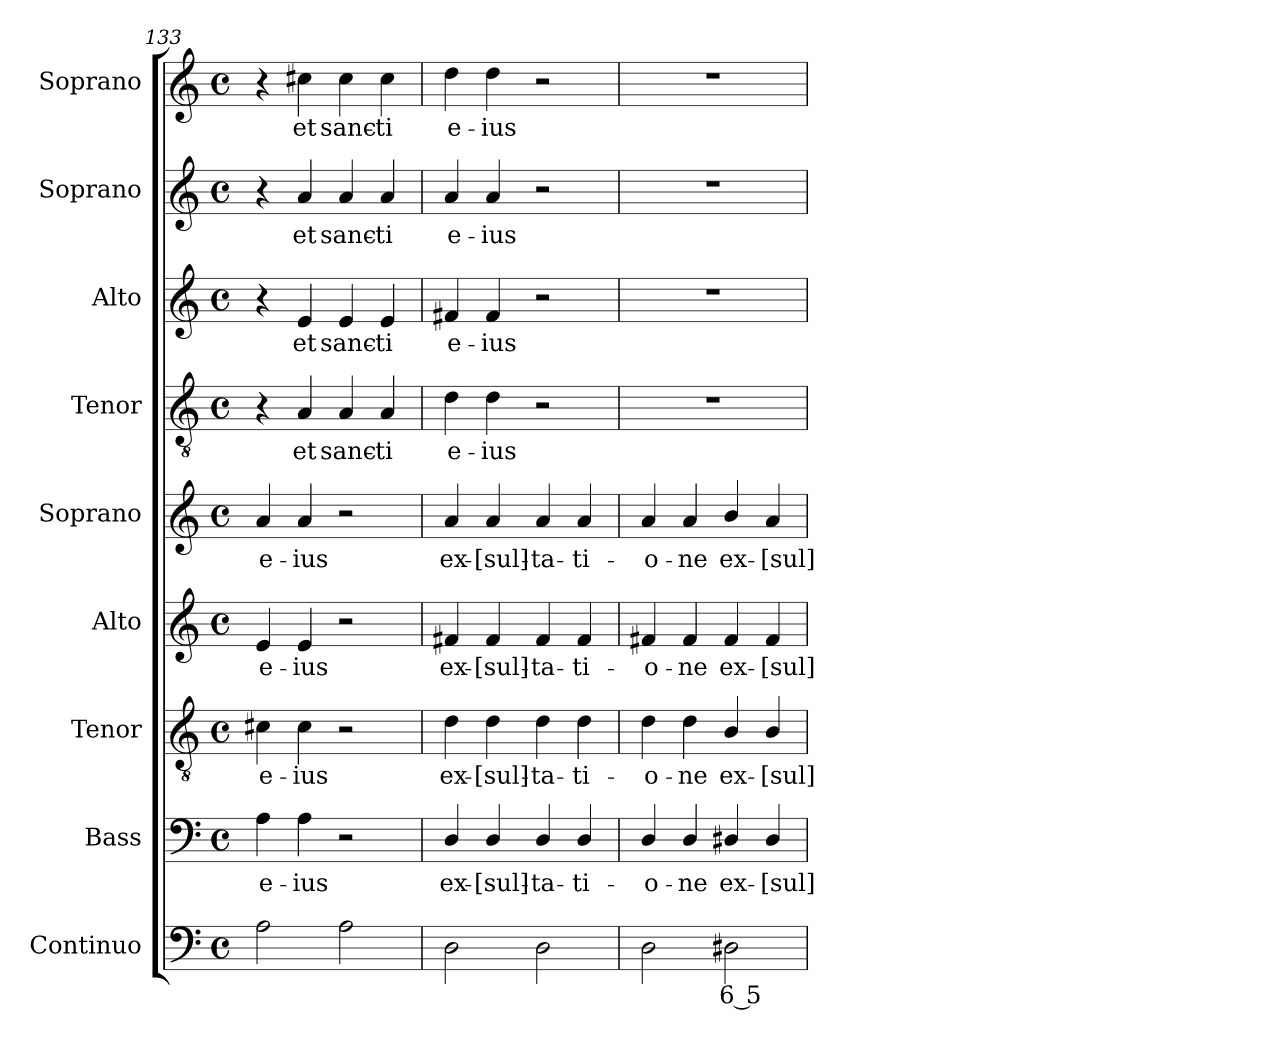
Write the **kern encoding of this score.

**kern	**text	**kern	**text	**kern	**text	**kern	**text	**kern	**text	**kern	**text	**kern	**text	**kern	**text	**kern	**text
*part9	*part9	*part8	*part8	*part7	*part7	*part6	*part6	*part5	*part5	*part4	*part4	*part3	*part3	*part2	*part2	*part1	*part1
*staff9	*staff9	*staff8	*staff8	*staff7	*staff7	*staff6	*staff6	*staff5	*staff5	*staff4	*staff4	*staff3	*staff3	*staff2	*staff2	*staff1	*staff1
*I"Continuo	*	*I"Bass	*	*I"Tenor	*	*I"Alto	*	*I"Soprano	*	*I"Tenor	*	*I"Alto	*	*I"Soprano	*	*I"Soprano	*
*I'Cont.	*	*I'B.	*	*I'T.	*	*I'A.	*	*I'S.	*	*I'T.	*	*I'A.	*	*I'S.	*	*I'S.	*
*clefF4	*	*clefF4	*	*clefGv2	*	*clefG2	*	*clefG2	*	*clefGv2	*	*clefG2	*	*clefG2	*	*clefG2	*
*	*	*	*	*ITrd7c12	*	*	*	*	*	*ITrd7c12	*	*	*	*	*	*	*
*k[]	*	*k[]	*	*k[]	*	*k[]	*	*k[]	*	*k[]	*	*k[]	*	*k[]	*	*k[]	*
*C:	*	*C:	*	*C:	*	*C:	*	*C:	*	*C:	*	*C:	*	*C:	*	*C:	*
*M4/4	*	*M4/4	*	*M4/4	*	*M4/4	*	*M4/4	*	*M4/4	*	*M4/4	*	*M4/4	*	*M4/4	*
*met(c)	*	*met(c)	*	*met(c)	*	*met(c)	*	*met(c)	*	*met(c)	*	*met(c)	*	*met(c)	*	*met(c)	*
=133	=133	=133	=133	=133	=133	=133	=133	=133	=133	=133	=133	=133	=133	=133	=133	=133	=133
!	!	!	!LO:LY:b:color=#000000	!	!	!	!	!	!	!	!	!	!	!	!	!	!
!	!	!	!	!	!LO:LY:b:color=#000000	!	!	!	!	!	!	!	!	!	!	!	!
!	!	!	!	!	!	!	!LO:LY:b:color=#000000	!	!	!	!	!	!	!	!	!	!
!	!	!	!	!	!	!	!	!	!LO:LY:b:color=#000000	!	!	!	!	!	!	!	!
2Ai\	.	4Ai\	e-	4C#Xi\	e-	4ei/	e-	4ai/	e-	4r	.	4r	.	4r	.	4r	.
!	!	!	!LO:LY:b:color=#000000	!	!	!	!	!	!	!	!	!	!	!	!	!	!
!	!	!	!	!	!LO:LY:b:color=#000000	!	!	!	!	!	!	!	!	!	!	!	!
!	!	!	!	!	!	!	!LO:LY:b:color=#000000	!	!	!	!	!	!	!	!	!	!
!	!	!	!	!	!	!	!	!	!LO:LY:b:color=#000000	!	!	!	!	!	!	!	!
!	!	!	!	!	!	!	!	!	!	!	!LO:LY:b:color=#000000	!	!	!	!	!	!
!	!	!	!	!	!	!	!	!	!	!	!	!	!LO:LY:b:color=#000000	!	!	!	!
!	!	!	!	!	!	!	!	!	!	!	!	!	!	!	!LO:LY:b:color=#000000	!	!
!	!	!	!	!	!	!	!	!	!	!	!	!	!	!	!	!	!LO:LY:b:color=#000000
.	.	4Ai\	-ius	4C#i\	-ius	4ei/	-ius	4ai/	-ius	4AAi/	et	4ei/	et	4ai/	et	4cc#Xi\	et
!	!	!	!	!	!	!	!	!	!	!	!LO:LY:b:color=#000000	!	!	!	!	!	!
!	!	!	!	!	!	!	!	!	!	!	!	!	!LO:LY:b:color=#000000	!	!	!	!
!	!	!	!	!	!	!	!	!	!	!	!	!	!	!	!LO:LY:b:color=#000000	!	!
!	!	!	!	!	!	!	!	!	!	!	!	!	!	!	!	!	!LO:LY:b:color=#000000
2Ai\	.	2r	.	2r	.	2r	.	2r	.	4AAi/	sanc-	4ei/	sanc-	4ai/	sanc-	4cc#i\	sanc-
!	!	!	!	!	!	!	!	!	!	!	!LO:LY:b:color=#000000	!	!	!	!	!	!
!	!	!	!	!	!	!	!	!	!	!	!	!	!LO:LY:b:color=#000000	!	!	!	!
!	!	!	!	!	!	!	!	!	!	!	!	!	!	!	!LO:LY:b:color=#000000	!	!
!	!	!	!	!	!	!	!	!	!	!	!	!	!	!	!	!	!LO:LY:b:color=#000000
.	.	.	.	.	.	.	.	.	.	4AAi/	-ti	4ei/	-ti	4ai/	-ti	4cc#i\	-ti
=134	=134	=134	=134	=134	=134	=134	=134	=134	=134	=134	=134	=134	=134	=134	=134	=134	=134
!	!	!	!LO:LY:b:color=#000000	!	!	!	!	!	!	!	!	!	!	!	!	!	!
!	!	!	!	!	!LO:LY:b:color=#000000	!	!	!	!	!	!	!	!	!	!	!	!
!	!	!	!	!	!	!	!LO:LY:b:color=#000000	!	!	!	!	!	!	!	!	!	!
!	!	!	!	!	!	!	!	!	!LO:LY:b:color=#000000	!	!	!	!	!	!	!	!
!	!	!	!	!	!	!	!	!	!	!	!LO:LY:b:color=#000000	!	!	!	!	!	!
!	!	!	!	!	!	!	!	!	!	!	!	!	!LO:LY:b:color=#000000	!	!	!	!
!	!	!	!	!	!	!	!	!	!	!	!	!	!	!	!LO:LY:b:color=#000000	!	!
!	!	!	!	!	!	!	!	!	!	!	!	!	!	!	!	!	!LO:LY:b:color=#000000
2Di\	.	4Di/	ex-	4Di\	ex-	4f#Xi/	ex-	4ai/	ex-	4Di\	e-	4f#Xi/	e-	4ai/	e-	4ddi\	e-
!	!	!	!LO:LY:b:color=#000000	!	!	!	!	!	!	!	!	!	!	!	!	!	!
!	!	!	!	!	!LO:LY:b:color=#000000	!	!	!	!	!	!	!	!	!	!	!	!
!	!	!	!	!	!	!	!LO:LY:b:color=#000000	!	!	!	!	!	!	!	!	!	!
!	!	!	!	!	!	!	!	!	!LO:LY:b:color=#000000	!	!	!	!	!	!	!	!
!	!	!	!	!	!	!	!	!	!	!	!LO:LY:b:color=#000000	!	!	!	!	!	!
!	!	!	!	!	!	!	!	!	!	!	!	!	!LO:LY:b:color=#000000	!	!	!	!
!	!	!	!	!	!	!	!	!	!	!	!	!	!	!	!LO:LY:b:color=#000000	!	!
!	!	!	!	!	!	!	!	!	!	!	!	!	!	!	!	!	!LO:LY:b:color=#000000
.	.	4Di/	-[sul]-	4Di\	-[sul]-	4f#i/	-[sul]-	4ai/	-[sul]-	4Di\	-ius	4f#i/	-ius	4ai/	-ius	4ddi\	-ius
!	!	!	!LO:LY:b:color=#000000	!	!	!	!	!	!	!	!	!	!	!	!	!	!
!	!	!	!	!	!LO:LY:b:color=#000000	!	!	!	!	!	!	!	!	!	!	!	!
!	!	!	!	!	!	!	!LO:LY:b:color=#000000	!	!	!	!	!	!	!	!	!	!
!	!	!	!	!	!	!	!	!	!LO:LY:b:color=#000000	!	!	!	!	!	!	!	!
2Di\	.	4Di/	-ta-	4Di\	-ta-	4f#i/	-ta-	4ai/	-ta-	2r	.	2r	.	2r	.	2r	.
!	!	!	!LO:LY:b:color=#000000	!	!	!	!	!	!	!	!	!	!	!	!	!	!
!	!	!	!	!	!LO:LY:b:color=#000000	!	!	!	!	!	!	!	!	!	!	!	!
!	!	!	!	!	!	!	!LO:LY:b:color=#000000	!	!	!	!	!	!	!	!	!	!
!	!	!	!	!	!	!	!	!	!LO:LY:b:color=#000000	!	!	!	!	!	!	!	!
.	.	4Di/	-ti-	4Di\	-ti-	4f#i/	-ti-	4ai/	-ti-	.	.	.	.	.	.	.	.
=135	=135	=135	=135	=135	=135	=135	=135	=135	=135	=135	=135	=135	=135	=135	=135	=135	=135
!	!	!	!LO:LY:b:color=#000000	!	!	!	!	!	!	!	!	!	!	!	!	!	!
!	!	!	!	!	!LO:LY:b:color=#000000	!	!	!	!	!	!	!	!	!	!	!	!
!	!	!	!	!	!	!	!LO:LY:b:color=#000000	!	!	!	!	!	!	!	!	!	!
!	!	!	!	!	!	!	!	!	!LO:LY:b:color=#000000	!	!	!	!	!	!	!	!
2Di\	.	4Di/	-o-	4Di\	-o-	4f#Xi/	-o-	4ai/	-o-	1r	.	1r	.	1r	.	1r	.
!	!	!	!LO:LY:b:color=#000000	!	!	!	!	!	!	!	!	!	!	!	!	!	!
!	!	!	!	!	!LO:LY:b:color=#000000	!	!	!	!	!	!	!	!	!	!	!	!
!	!	!	!	!	!	!	!LO:LY:b:color=#000000	!	!	!	!	!	!	!	!	!	!
!	!	!	!	!	!	!	!	!	!LO:LY:b:color=#000000	!	!	!	!	!	!	!	!
.	.	4Di/	-ne	4Di\	-ne	4f#i/	-ne	4ai/	-ne	.	.	.	.	.	.	.	.
!	!LO:LY:b:color=#000000	!	!	!	!	!	!	!	!	!	!	!	!	!	!	!	!
!	!	!	!LO:LY:b:color=#000000	!	!	!	!	!	!	!	!	!	!	!	!	!	!
!	!	!	!	!	!LO:LY:b:color=#000000	!	!	!	!	!	!	!	!	!	!	!	!
!	!	!	!	!	!	!	!LO:LY:b:color=#000000	!	!	!	!	!	!	!	!	!	!
!	!	!	!	!	!	!	!	!	!LO:LY:b:color=#000000	!	!	!	!	!	!	!	!
2D#Xi\	6 5	4D#Xi/	ex-	4BBi/	ex-	4f#i/	ex-	4bi/	ex-	.	.	.	.	.	.	.	.
!	!	!	!LO:LY:b:color=#000000	!	!	!	!	!	!	!	!	!	!	!	!	!	!
!	!	!	!	!	!LO:LY:b:color=#000000	!	!	!	!	!	!	!	!	!	!	!	!
!	!	!	!	!	!	!	!LO:LY:b:color=#000000	!	!	!	!	!	!	!	!	!	!
!	!	!	!	!	!	!	!	!	!LO:LY:b:color=#000000	!	!	!	!	!	!	!	!
.	.	4D#i/	-[sul]-	4BBi/	-[sul]-	4f#i/	-[sul]-	4ai/	-[sul]-	.	.	.	.	.	.	.	.
=	=	=	=	=	=	=	=	=	=	=	=	=	=	=	=	=	=
*-	*-	*-	*-	*-	*-	*-	*-	*-	*-	*-	*-	*-	*-	*-	*-	*-	*-
